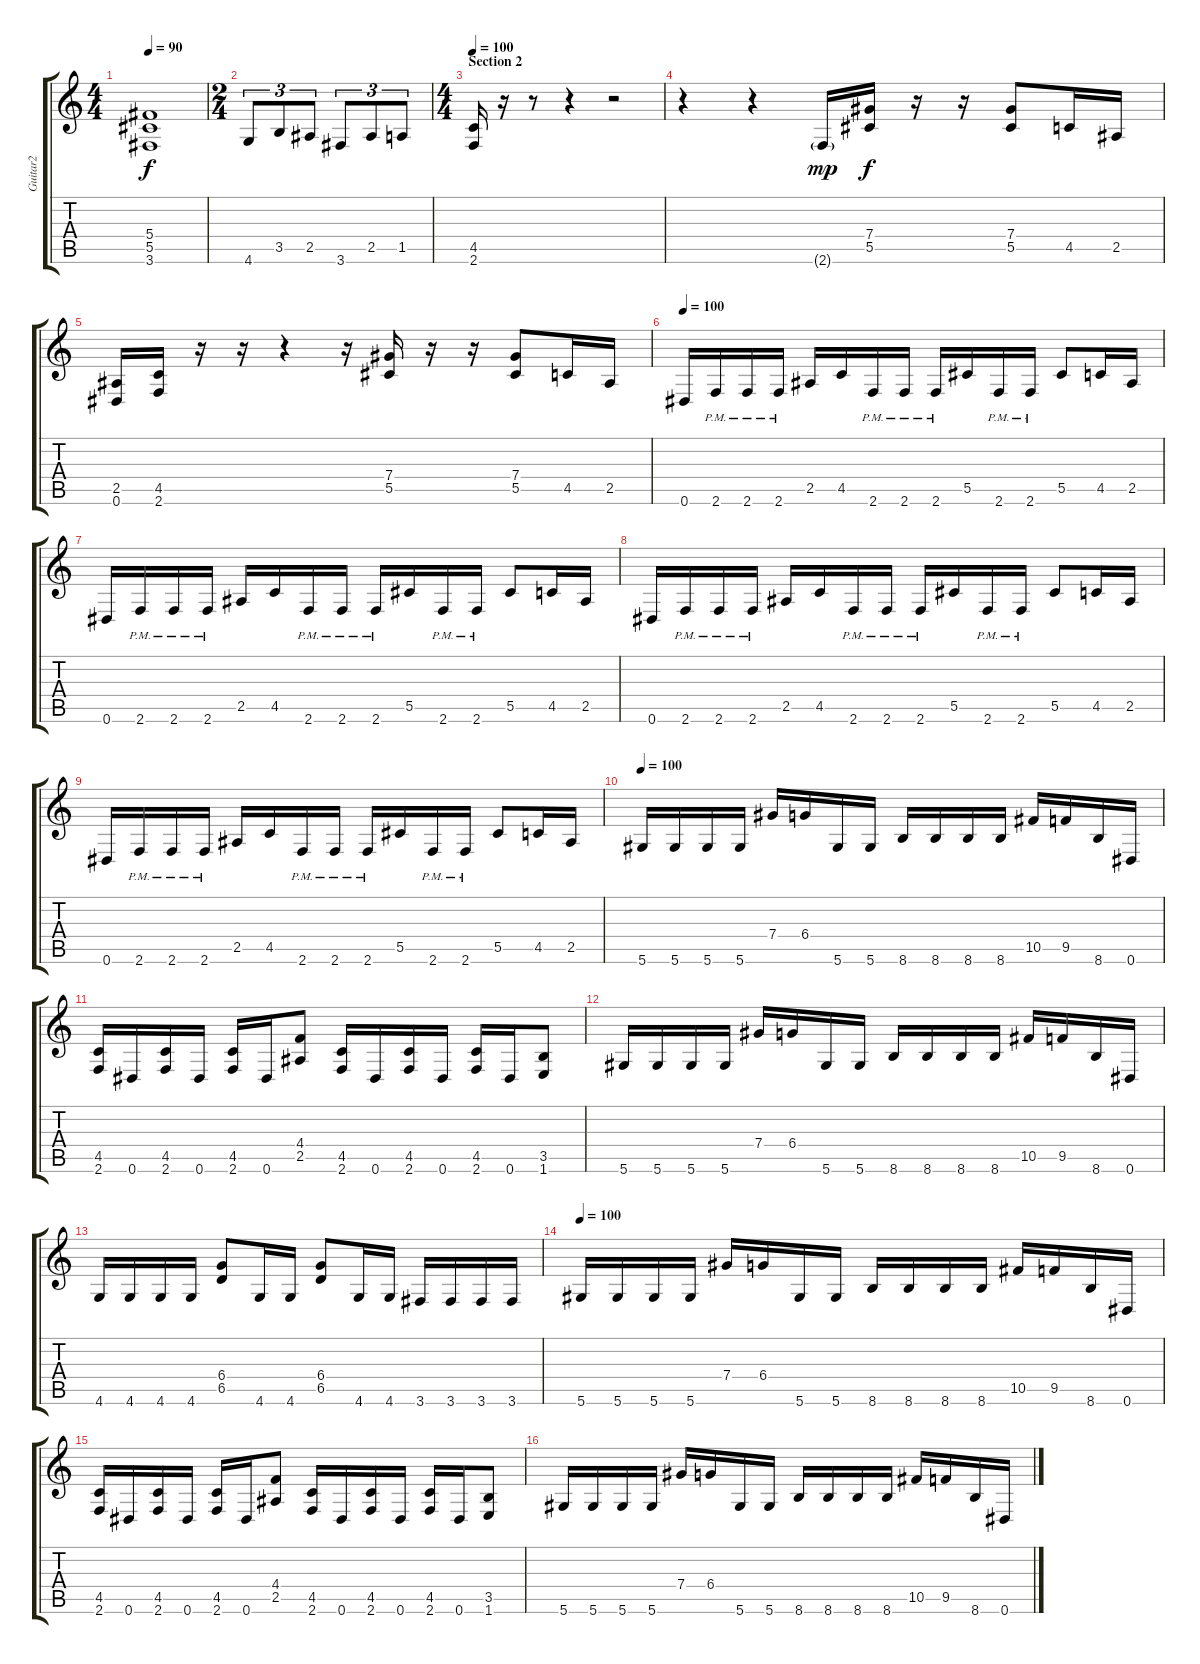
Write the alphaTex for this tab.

\track ("Guitar2" "Guitar2") {instrument overdrivenguitar}
\staff {score tabs}
\tuning (Eb4 Bb3 Gb3 Db3 Ab2 Eb2) {hide}
\ts (4 4)
\tempo 90
\clef g2
\ks c
(5.4 5.5 3.6).1{dy f} |
\ts (2 4)
4.6.8{tu (3 2)} 3.5.8{tu (3 2)} 2.5.8{tu (3 2)} 3.6.8{tu (3 2)} 2.5.8{tu (3 2)} 1.5.8{tu (3 2)} |
\ts (4 4)
\section ("" "Section 2")
\tempo 100
(4.5 2.6).16 r.16 r.8 r.4 r.2 |
r.4 r.4 2.6{g}.16{dy mp} (7.4 5.5).16{dy f} r.16 r.16 (7.4 5.5).8 4.5.16 2.5.16 |
(2.5 0.6).16 (4.5 2.6).16 r.16 r.16 r.4 r.16 (7.4 5.5).16 r.16 r.16 (7.4 5.5).8 4.5.16 2.5.16 |
\tempo 100
0.6.16 2.6{pm}.16 2.6{pm}.16 2.6{pm}.16 2.5.16 4.5.16 2.6{pm}.16 2.6{pm}.16 2.6{pm}.16 5.5.16 2.6{pm}.16 2.6{pm}.16 5.5.8 4.5.16 2.5.16 |
0.6.16 2.6{pm}.16 2.6{pm}.16 2.6{pm}.16 2.5.16 4.5.16 2.6{pm}.16 2.6{pm}.16 2.6{pm}.16 5.5.16 2.6{pm}.16 2.6{pm}.16 5.5.8 4.5.16 2.5.16 |
0.6.16 2.6{pm}.16 2.6{pm}.16 2.6{pm}.16 2.5.16 4.5.16 2.6{pm}.16 2.6{pm}.16 2.6{pm}.16 5.5.16 2.6{pm}.16 2.6{pm}.16 5.5.8 4.5.16 2.5.16 |
0.6.16 2.6{pm}.16 2.6{pm}.16 2.6{pm}.16 2.5.16 4.5.16 2.6{pm}.16 2.6{pm}.16 2.6{pm}.16 5.5.16 2.6{pm}.16 2.6{pm}.16 5.5.8 4.5.16 2.5.16 |
\tempo 100
5.6.16 5.6.16 5.6.16 5.6.16 7.4.16 6.4.16 5.6.16 5.6.16 8.6.16 8.6.16 8.6.16 8.6.16 10.5.16 9.5.16 8.6.16 0.6.16 |
(4.5 2.6).16 0.6.16 (4.5 2.6).16 0.6.16 (4.5 2.6).16 0.6.16 (4.4 2.5).8 (4.5 2.6).16 0.6.16 (4.5 2.6).16 0.6.16 (4.5 2.6).16 0.6.16 (3.5 1.6).8 |
5.6.16 5.6.16 5.6.16 5.6.16 7.4.16 6.4.16 5.6.16 5.6.16 8.6.16 8.6.16 8.6.16 8.6.16 10.5.16 9.5.16 8.6.16 0.6.16 |
4.6.16 4.6.16 4.6.16 4.6.16 (6.4 6.5).8 4.6.16 4.6.16 (6.4 6.5).8 4.6.16 4.6.16 3.6.16 3.6.16 3.6.16 3.6.16 |
\tempo 100
5.6.16 5.6.16 5.6.16 5.6.16 7.4.16 6.4.16 5.6.16 5.6.16 8.6.16 8.6.16 8.6.16 8.6.16 10.5.16 9.5.16 8.6.16 0.6.16 |
(4.5 2.6).16 0.6.16 (4.5 2.6).16 0.6.16 (4.5 2.6).16 0.6.16 (4.4 2.5).8 (4.5 2.6).16 0.6.16 (4.5 2.6).16 0.6.16 (4.5 2.6).16 0.6.16 (3.5 1.6).8 |
5.6.16 5.6.16 5.6.16 5.6.16 7.4.16 6.4.16 5.6.16 5.6.16 8.6.16 8.6.16 8.6.16 8.6.16 10.5.16 9.5.16 8.6.16 0.6.16
